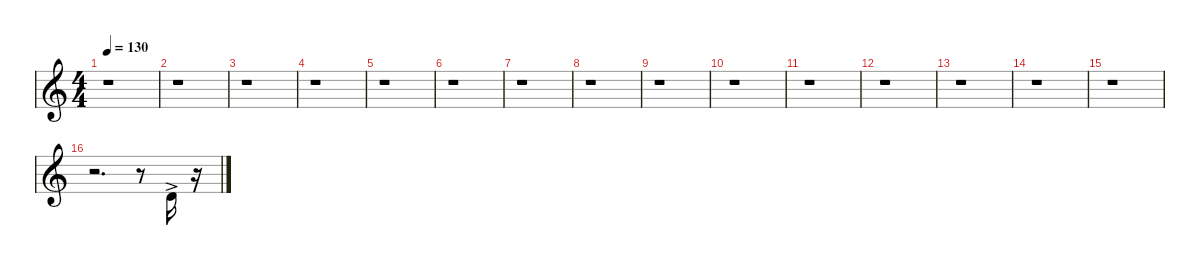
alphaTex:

\defaultSystemsLayout 4
\hideDynamics
\bracketExtendMode nobrackets
\singleTrackTrackNamePolicy hidden
\multiTrackTrackNamePolicy hidden
\otherSystemsTrackNameOrientation horizontal
\track ("Synth 1-RH" "led.synth.") {defaultSystemsLayout 4 instrument lead8bassandlead}
\staff {score}
\tuning (E4 B3 G3 D3 A2 E2 B1)
\ts (4 4)
\tempo 130
\clef g2
\ks c
r.1{dy f beam Down} |
r.1{beam Down} |
r.1{beam Down} |
r.1{beam Down} |
r.1{beam Down} |
r.1{beam Down} |
r.1{beam Down} |
r.1{beam Down} |
r.1{beam Down} |
r.1{beam Down} |
r.1{beam Down} |
r.1{beam Down} |
r.1{beam Down} |
r.1{beam Down} |
r.1{beam Down} |
r.2{d beam Down} r.8{beam Down} 3.2{ac}.16{beam Up} r.16{beam Up}
